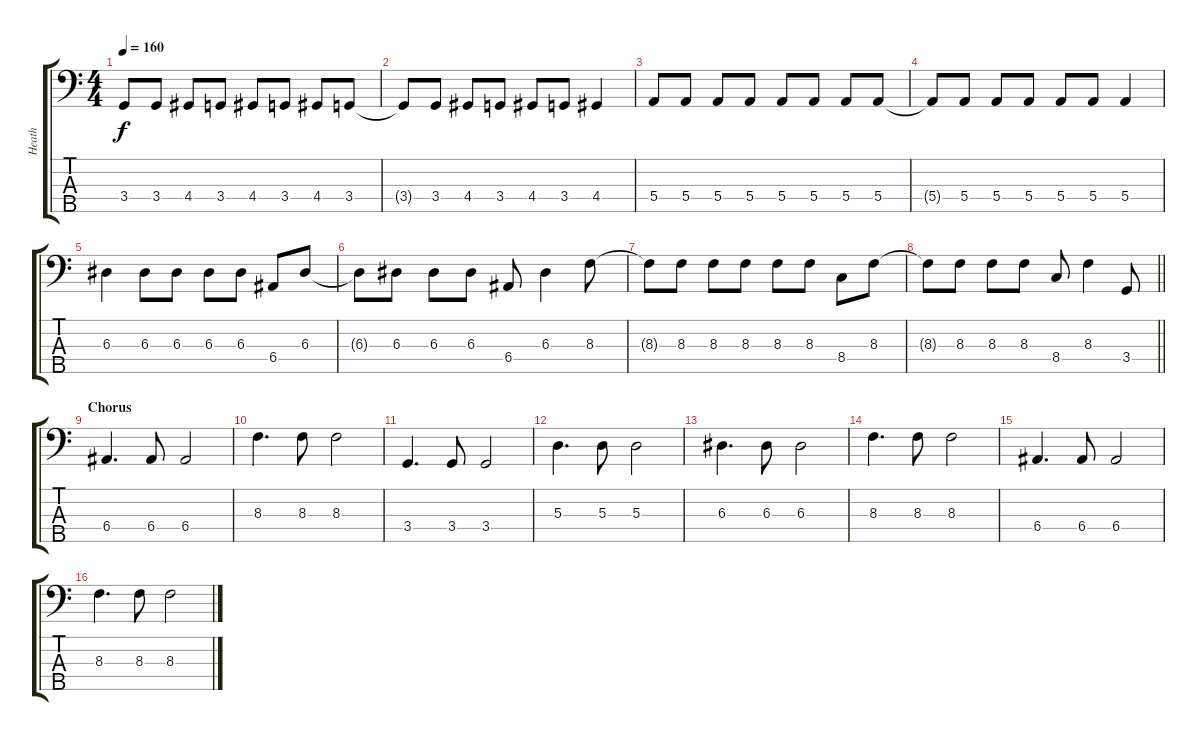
\track ("Heath" "Heath") {instrument electricbasspick}
\staff {score tabs}
\tuning (G2 D2 A1 E1 B0) {hide}
\ts (4 4)
\tempo 160
\clef f4
\ks c
3.4{t}.8{dy f} 3.4.8 4.4.8 3.4.8 4.4.8 3.4.8 4.4.8 3.4.8 |
3.4{t}.8 3.4.8 4.4.8 3.4.8 4.4.8 3.4.8 4.4.4 |
5.4.8 5.4.8 5.4.8 5.4.8 5.4.8 5.4.8 5.4.8 5.4.8 |
5.4{t}.8 5.4.8 5.4.8 5.4.8 5.4.8 5.4.8 5.4.4 |
6.3.4 6.3.8 6.3.8 6.3.8 6.3.8 6.4.8 6.3.8 |
6.3{t}.8 6.3.8 6.3.8 6.3.8 6.4.8 6.3.4 8.3.8 |
8.3{t}.8 8.3.8 8.3.8 8.3.8 8.3.8 8.3.8 8.4.8 8.3.8 |
\barLineRight lightlight
8.3{t}.8 8.3.8 8.3.8 8.3.8 8.4.8 8.3.4 3.4.8 |
\section ("" "Chorus")
6.4.4{d} 6.4.8 6.4.2 |
8.3.4{d} 8.3.8 8.3.2 |
3.4.4{d} 3.4.8 3.4.2 |
5.3.4{d} 5.3.8 5.3.2 |
6.3.4{d} 6.3.8 6.3.2 |
8.3.4{d} 8.3.8 8.3.2 |
6.4.4{d} 6.4.8 6.4.2 |
8.3.4{d} 8.3.8 8.3.2
